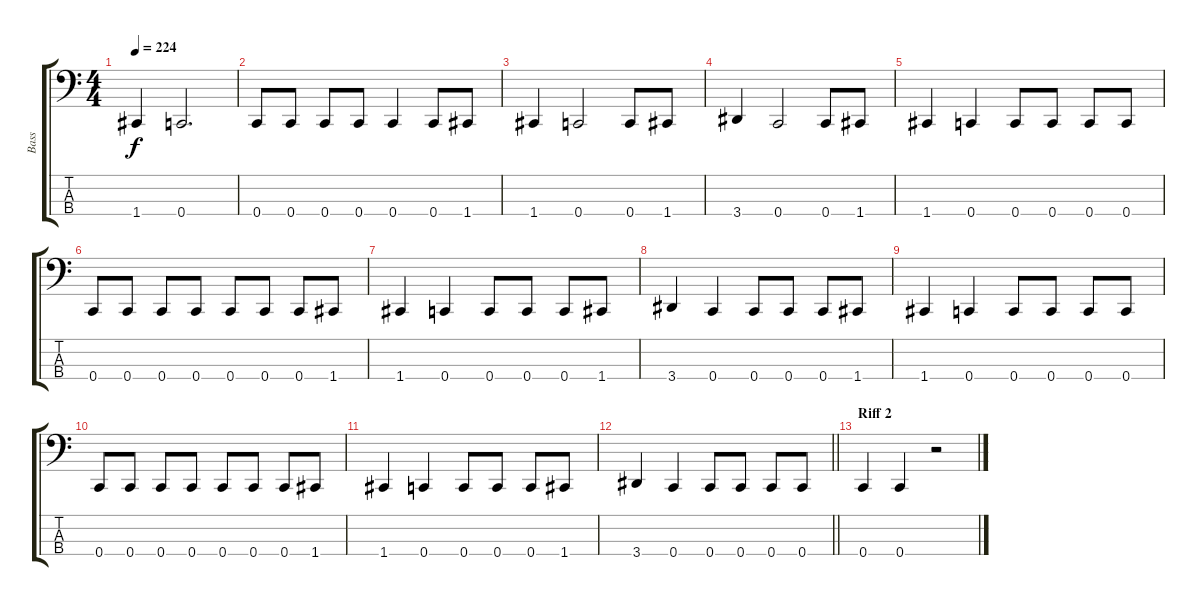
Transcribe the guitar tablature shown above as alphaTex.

\track ("Bass" "Bass") {instrument electricbassfinger}
\staff {score tabs}
\tuning (Eb2 Bb1 F1 C1) {hide}
\ts (4 4)
\tempo 224
\clef f4
\ks c
1.4.4{dy f} 0.4.2{d} |
0.4.8 0.4.8 0.4.8 0.4.8 0.4.4 0.4.8 1.4.8 |
1.4.4 0.4.2 0.4.8 1.4.8 |
3.4.4 0.4.2 0.4.8 1.4.8 |
1.4.4 0.4.4 0.4.8 0.4.8 0.4.8 0.4.8 |
0.4.8 0.4.8 0.4.8 0.4.8 0.4.8 0.4.8 0.4.8 1.4.8 |
1.4.4 0.4.4 0.4.8 0.4.8 0.4.8 1.4.8 |
3.4.4 0.4.4 0.4.8 0.4.8 0.4.8 1.4.8 |
1.4.4 0.4.4 0.4.8 0.4.8 0.4.8 0.4.8 |
0.4.8 0.4.8 0.4.8 0.4.8 0.4.8 0.4.8 0.4.8 1.4.8 |
1.4.4 0.4.4 0.4.8 0.4.8 0.4.8 1.4.8 |
\barLineRight lightlight
3.4.4 0.4.4 0.4.8 0.4.8 0.4.8 0.4.8 |
\section ("" "Riff 2")
0.4.4 0.4.4 r.2
